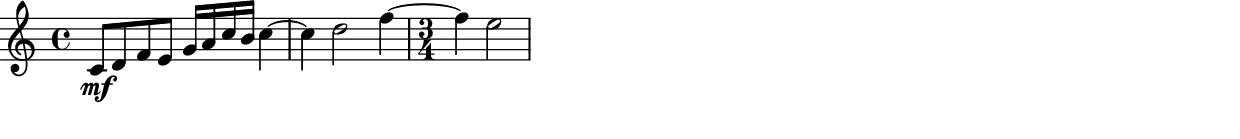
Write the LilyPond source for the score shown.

%%% Generated by music-score %%%
\include "lilypond-book-preamble.ly"
\paper {
  #(define dump-extents #t)

  indent = 0\mm
  line-width = 210\mm - 2.0 * 0.4\in
  ragged-right = ##t
  force-assignment = #""
  line-width = #(- line-width (* mm  3.000000))
}
\header {
  title = ""
  composer = ""
}
\layout {
}

<<
    \new Staff {   \set Staff.instrumentName = "" \set Staff.shortInstrumentName = "" \time 4/4 \clef treble {   c'8-\mf d'8 f'8 e'8 g'16 a'16 c''16 b'16 c''4~
                                                                                                             } c''4 d''2 f''4~ \time 3/4 f''4 e''2
               }
>>